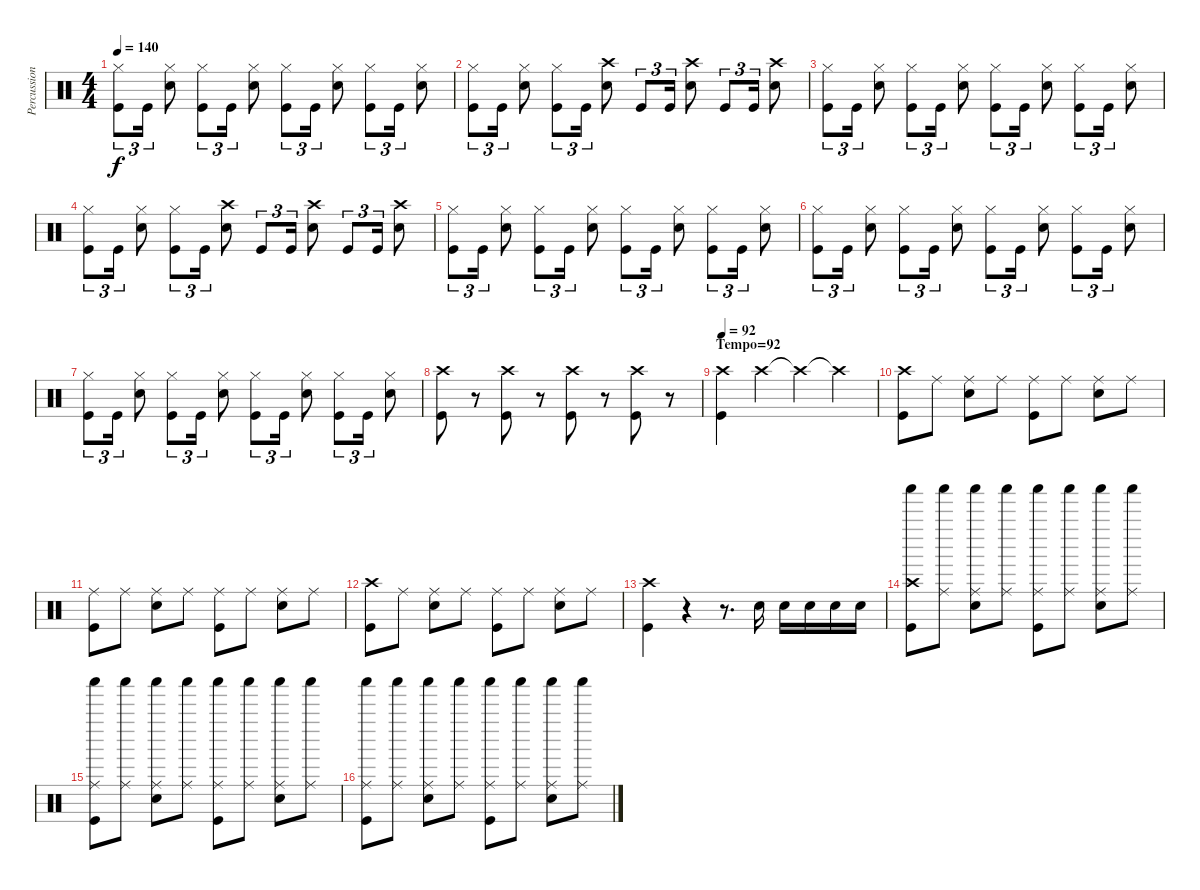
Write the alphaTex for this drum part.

\track ("Percussion" "Percussion") {instrument percussion}
\staff {score}
\articulation defaults
\ts (4 4)
\tempo 140
\clef neutral
\ks c
("Hi-Hat (closed)" "Kick (hit)").8{tu (3 2) dy f} "Kick (hit)".16{tu (3 2)} ("Hi-Hat (closed)" "Snare (hit) 2").8 ("Hi-Hat (closed)" "Kick (hit)").8{tu (3 2)} "Kick (hit)".16{tu (3 2)} ("Hi-Hat (closed)" "Snare (hit) 2").8 ("Hi-Hat (closed)" "Kick (hit)").8{tu (3 2)} "Kick (hit)".16{tu (3 2)} ("Hi-Hat (closed)" "Snare (hit) 2").8 ("Hi-Hat (closed)" "Kick (hit)").8{tu (3 2)} "Kick (hit)".16{tu (3 2)} ("Hi-Hat (closed)" "Snare (hit) 2").8 |
("Hi-Hat (closed)" "Kick (hit)").8{tu (3 2)} "Kick (hit)".16{tu (3 2)} ("Hi-Hat (closed)" "Snare (hit) 2").8 ("Hi-Hat (closed)" "Kick (hit)").8{tu (3 2)} "Kick (hit)".16{tu (3 2)} ("Crash high (hit)" "Snare (hit) 2").8 "Kick (hit)".8{tu (3 2)} "Kick (hit)".16{tu (3 2)} ("Crash high (hit)" "Snare (hit) 2").8 "Kick (hit)".8{tu (3 2)} "Kick (hit)".16{tu (3 2)} ("Crash high (hit)" "Snare (hit) 2").8 |
("Hi-Hat (closed)" "Kick (hit)").8{tu (3 2)} "Kick (hit)".16{tu (3 2)} ("Hi-Hat (closed)" "Snare (hit) 2").8 ("Hi-Hat (closed)" "Kick (hit)").8{tu (3 2)} "Kick (hit)".16{tu (3 2)} ("Hi-Hat (closed)" "Snare (hit) 2").8 ("Hi-Hat (closed)" "Kick (hit)").8{tu (3 2)} "Kick (hit)".16{tu (3 2)} ("Hi-Hat (closed)" "Snare (hit) 2").8 ("Hi-Hat (closed)" "Kick (hit)").8{tu (3 2)} "Kick (hit)".16{tu (3 2)} ("Hi-Hat (closed)" "Snare (hit) 2").8 |
("Hi-Hat (closed)" "Kick (hit)").8{tu (3 2)} "Kick (hit)".16{tu (3 2)} ("Hi-Hat (closed)" "Snare (hit) 2").8 ("Hi-Hat (closed)" "Kick (hit)").8{tu (3 2)} "Kick (hit)".16{tu (3 2)} ("Crash high (hit)" "Snare (hit) 2").8 "Kick (hit)".8{tu (3 2)} "Kick (hit)".16{tu (3 2)} ("Crash high (hit)" "Snare (hit) 2").8 "Kick (hit)".8{tu (3 2)} "Kick (hit)".16{tu (3 2)} ("Crash high (hit)" "Snare (hit) 2").8 |
("Hi-Hat (closed)" "Kick (hit)").8{tu (3 2)} "Kick (hit)".16{tu (3 2)} ("Hi-Hat (closed)" "Snare (hit) 2").8 ("Hi-Hat (closed)" "Kick (hit)").8{tu (3 2)} "Kick (hit)".16{tu (3 2)} ("Hi-Hat (closed)" "Snare (hit) 2").8 ("Hi-Hat (closed)" "Kick (hit)").8{tu (3 2)} "Kick (hit)".16{tu (3 2)} ("Hi-Hat (closed)" "Snare (hit) 2").8 ("Hi-Hat (closed)" "Kick (hit)").8{tu (3 2)} "Kick (hit)".16{tu (3 2)} ("Hi-Hat (closed)" "Snare (hit) 2").8 |
("Hi-Hat (closed)" "Kick (hit)").8{tu (3 2)} "Kick (hit)".16{tu (3 2)} ("Hi-Hat (closed)" "Snare (hit) 2").8 ("Hi-Hat (closed)" "Kick (hit)").8{tu (3 2)} "Kick (hit)".16{tu (3 2)} ("Hi-Hat (closed)" "Snare (hit) 2").8 ("Hi-Hat (closed)" "Kick (hit)").8{tu (3 2)} "Kick (hit)".16{tu (3 2)} ("Hi-Hat (closed)" "Snare (hit) 2").8 ("Hi-Hat (closed)" "Kick (hit)").8{tu (3 2)} "Kick (hit)".16{tu (3 2)} ("Hi-Hat (closed)" "Snare (hit) 2").8 |
("Hi-Hat (closed)" "Kick (hit)").8{tu (3 2)} "Kick (hit)".16{tu (3 2)} ("Hi-Hat (closed)" "Snare (hit) 2").8 ("Hi-Hat (closed)" "Kick (hit)").8{tu (3 2)} "Kick (hit)".16{tu (3 2)} ("Hi-Hat (closed)" "Snare (hit) 2").8 ("Hi-Hat (closed)" "Kick (hit)").8{tu (3 2)} "Kick (hit)".16{tu (3 2)} ("Hi-Hat (closed)" "Snare (hit) 2").8 ("Hi-Hat (closed)" "Kick (hit)").8{tu (3 2)} "Kick (hit)".16{tu (3 2)} ("Hi-Hat (closed)" "Snare (hit) 2").8 |
("Crash high (hit)" "Kick (hit)").8 r.8 ("Crash high (hit)" "Kick (hit)").8 r.8 ("Crash high (hit)" "Kick (hit)").8 r.8 ("Crash high (hit)" "Kick (hit)").8 r.8 |
\section ("" "Tempo=92")
\tempo 92
("Crash high (hit)" "Kick (hit)").4 "Crash high (hit)".4 "Crash high (hit)"{t}.4 "Crash high (hit)"{t}.4 |
("Crash high (hit)" "Kick (hit)").8 "Ride (middle)".8 ("Ride (middle)" "Snare (hit) 2").8 "Ride (middle)".8 ("Ride (middle)" "Kick (hit)").8 "Ride (middle)".8 ("Ride (middle)" "Snare (hit) 2").8 "Ride (middle)".8 |
("Ride (middle)" "Kick (hit)").8 "Ride (middle)".8 ("Ride (middle)" "Snare (hit) 2").8 "Ride (middle)".8 ("Ride (middle)" "Kick (hit)").8 "Ride (middle)".8 ("Ride (middle)" "Snare (hit) 2").8 "Ride (middle)".8 |
("Crash high (hit)" "Kick (hit)").8 "Ride (middle)".8 ("Ride (middle)" "Snare (hit) 2").8 "Ride (middle)".8 ("Ride (middle)" "Kick (hit)").8 "Ride (middle)".8 ("Ride (middle)" "Snare (hit) 2").8 "Ride (middle)".8 |
("Crash high (hit)" "Kick (hit)").4 r.4 r.8{d} "Snare (hit) 2".16 "Snare (hit) 2".16 "Snare (hit) 2".16 "Snare (hit) 2".16 "Snare (hit) 2".16 |
("Crash high (hit)" "Kick (hit)" "Shaker (hit)").8 ("Ride (middle)" "Shaker (hit)").8 ("Ride (middle)" "Snare (hit) 2" "Shaker (hit)").8 ("Ride (middle)" "Shaker (hit)").8 ("Ride (middle)" "Kick (hit)" "Shaker (hit)").8 ("Ride (middle)" "Shaker (hit)").8 ("Ride (middle)" "Snare (hit) 2" "Shaker (hit)").8 ("Ride (middle)" "Shaker (hit)").8 |
("Ride (middle)" "Kick (hit)" "Shaker (hit)").8 ("Ride (middle)" "Shaker (hit)").8 ("Ride (middle)" "Snare (hit) 2" "Shaker (hit)").8 ("Ride (middle)" "Shaker (hit)").8 ("Ride (middle)" "Kick (hit)" "Shaker (hit)").8 ("Ride (middle)" "Shaker (hit)").8 ("Ride (middle)" "Snare (hit) 2" "Shaker (hit)").8 ("Ride (middle)" "Shaker (hit)").8 |
("Ride (middle)" "Kick (hit)" "Shaker (hit)").8 ("Ride (middle)" "Shaker (hit)").8 ("Ride (middle)" "Snare (hit) 2" "Shaker (hit)").8 ("Ride (middle)" "Shaker (hit)").8 ("Ride (middle)" "Kick (hit)" "Shaker (hit)").8 ("Ride (middle)" "Shaker (hit)").8 ("Ride (middle)" "Snare (hit) 2" "Shaker (hit)").8 ("Ride (middle)" "Shaker (hit)").8
